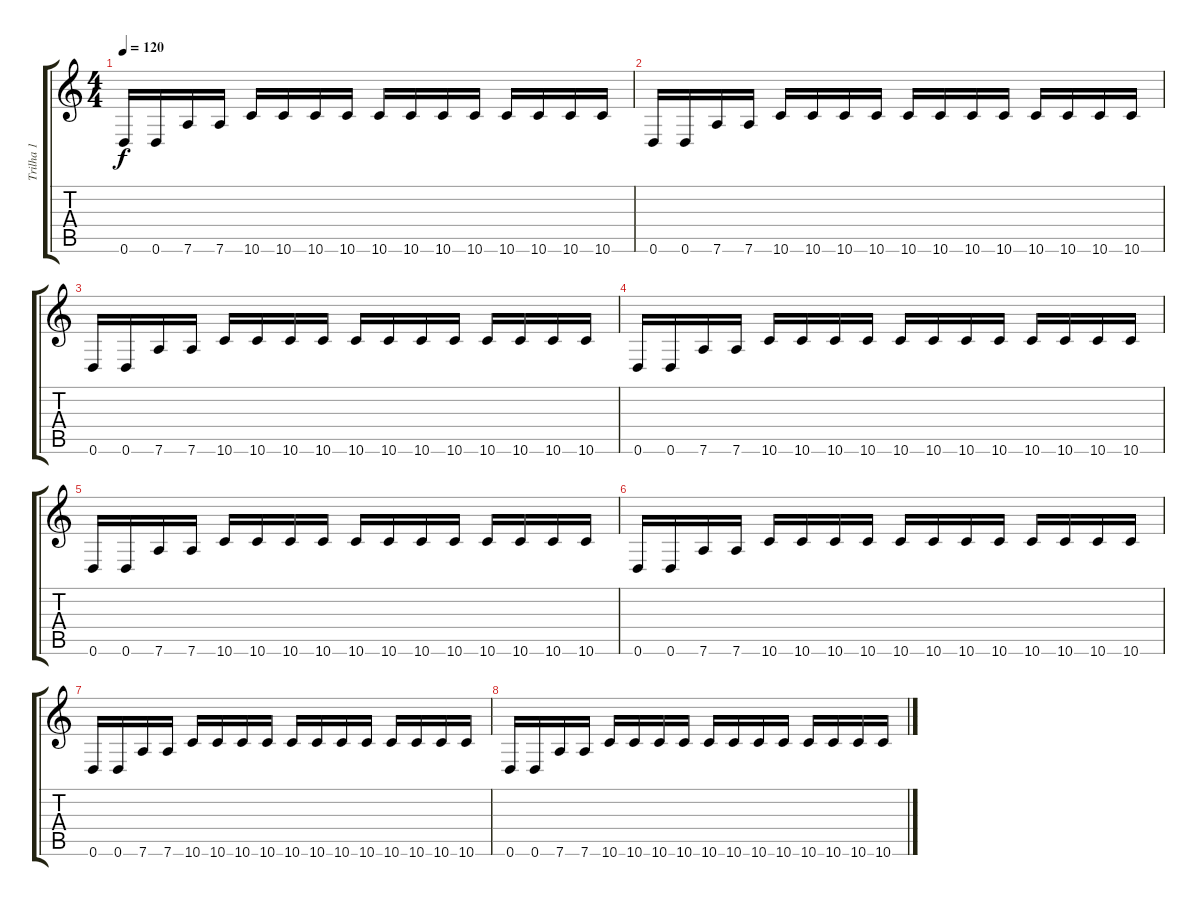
\track ("Trilha 1" "Trilha 1") {instrument distortionguitar}
\staff {score tabs}
\tuning (E4 B3 G3 D3 A2 D2) {hide}
\ts (4 4)
\tempo 120
\clef g2
\ks c
0.6.16{dy f instrument distortionguitar} 0.6.16 7.6.16 7.6.16 10.6.16 10.6.16 10.6.16 10.6.16 10.6.16 10.6.16 10.6.16 10.6.16 10.6.16 10.6.16 10.6.16 10.6.16 |
0.6.16 0.6.16 7.6.16 7.6.16 10.6.16 10.6.16 10.6.16 10.6.16 10.6.16 10.6.16 10.6.16 10.6.16 10.6.16 10.6.16 10.6.16 10.6.16 |
0.6.16 0.6.16 7.6.16 7.6.16 10.6.16 10.6.16 10.6.16 10.6.16 10.6.16 10.6.16 10.6.16 10.6.16 10.6.16 10.6.16 10.6.16 10.6.16 |
0.6.16 0.6.16 7.6.16 7.6.16 10.6.16 10.6.16 10.6.16 10.6.16 10.6.16 10.6.16 10.6.16 10.6.16 10.6.16 10.6.16 10.6.16 10.6.16 |
0.6.16 0.6.16 7.6.16 7.6.16 10.6.16 10.6.16 10.6.16 10.6.16 10.6.16 10.6.16 10.6.16 10.6.16 10.6.16 10.6.16 10.6.16 10.6.16 |
0.6.16 0.6.16 7.6.16 7.6.16 10.6.16 10.6.16 10.6.16 10.6.16 10.6.16 10.6.16 10.6.16 10.6.16 10.6.16 10.6.16 10.6.16 10.6.16 |
0.6.16 0.6.16 7.6.16 7.6.16 10.6.16 10.6.16 10.6.16 10.6.16 10.6.16 10.6.16 10.6.16 10.6.16 10.6.16 10.6.16 10.6.16 10.6.16 |
0.6.16 0.6.16 7.6.16 7.6.16 10.6.16 10.6.16 10.6.16 10.6.16 10.6.16 10.6.16 10.6.16 10.6.16 10.6.16 10.6.16 10.6.16 10.6.16
